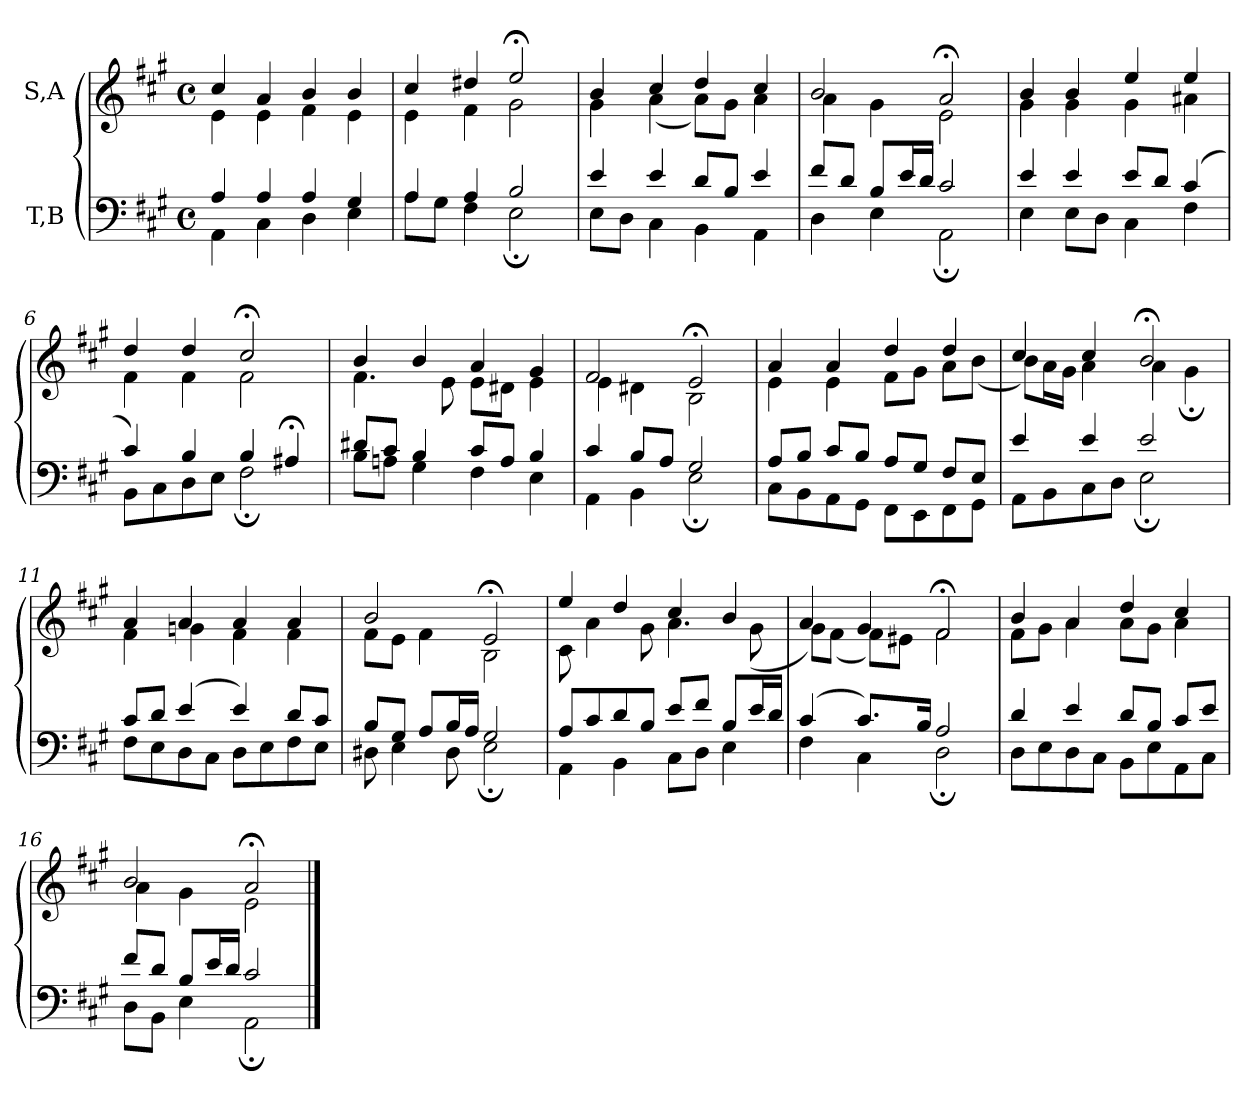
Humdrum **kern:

**kern	**kern
*part2	*part1
*staff2	*staff1
*I"T,B	*I"S,A
*clefF4	*clefG2
*k[f#c#g#]	*k[f#c#g#]
*M4/4	*M4/4
*met(c)	*met(c)
=1	=1
*^	*^
4A	4AA	4cc#	4e
4A	4C#	4a	4e
4A	4D	4b	4f#
4G#	4E	4b	4e
=2	=2	=2	=2
4A	8AL	4cc#	4e
.	8G#J	.	.
4A	4F#	4dd#X	4f#
2B	2E;	2ee;<	2g#
=3	=3	=3	=3
4e	8EL	4b	4g#
.	8DJ	.	.
4e	4C#	4cc#	(<4a
8dL	4BB	4dd	8aL)
8BJ	.	.	8g#J
4e	4AA	4cc#	4a
=4	=4	=4	=4
8f#L	4D	2b	4a
8dJ	.	.	.
8BL	4E	.	4g#
16eL	.	.	.
16dJJ	.	.	.
2c#	2AA;	2a;<	2e
=5	=5	=5	=5
4e	4E	4b	4g#
4e	8EL	4b	4g#
.	8DJ	.	.
8eL	4C#	4ee	4g#
8dJ	.	.	.
(>4c#	4F#	4ee	4a#X
=6	=6	=6	=6
4c#)	8BBL	4dd	4f#
.	8C#	.	.
4B	8D	4dd	4f#
.	8EJ	.	.
4B	2F#;	2cc#;<	2f#
4A#X;<	.	.	.
=7	=7	=7	=7
8d#XL	8BL	4b	4.f#
8c#J	8AnJ	.	.
4B	4G#	4b	.
.	.	.	8e
8c#L	4F#	4a	8eL
8AJ	.	.	8d#XJ
4B	4E	4g#	4e
=8	=8	=8	=8
4c#	4AA	2f#	4e
8BL	4BB	.	4d#X
8AJ	.	.	.
2G#	2E;	2e;<	2B
=9	=9	=9	=9
8AL	8C#L	4a	4e
8BJ	8BB	.	.
8c#L	8AA	4a	4e
8BJ	8GG#J	.	.
8AL	8FF#L	4dd	8f#L
8G#J	8EE	.	8g#J
8F#L	8FF#	4dd	8aL
8EJ	8GG#J	.	(<8bJ
=10	=10	=10	=10
4e	8AAL	4cc#	8bL)
.	8BB	.	16aL
.	.	.	16g#JJ
4e	8C#	4cc#	4a
.	8DJ	.	.
2e	2E;	2b;<	4a
.	.	.	4g#;
=11	=11	=11	=11
8c#L	8F#L	4a	4f#
8dJ	8E	.	.
(>4e	8D	4a	4gn
.	8C#J	.	.
4e)	8DL	4a	4f#
.	8E	.	.
8dL	8F#	4a	4f#
8c#J	8EJ	.	.
=12	=12	=12	=12
8BL	8D#X	2b	8f#L
8G#J	4E	.	8eJ
8AL	.	.	4f#
16BL	8D#	.	.
16AJJ	.	.	.
2G#	2E;	2e;<	2B
=13	=13	=13	=13
8AL	4AA	4ee	8c#
8c#	.	.	4a
8d	4BB	4dd	.
8BJ	.	.	8g#
8eL	8C#L	4cc#	4.a
8f#J	8DJ	.	.
8BL	4E	4b	.
16eL	.	.	(<8g#
16dJJ	.	.	.
=14	=14	=14	=14
(>4c#	4F#	4a	8g#L)
.	.	.	(<8f#J
8.c#L)	4C#	4g#	8f#L)
.	.	.	8e#XJ
16BJk	.	.	.
2A	2D;	2f#;<	2f#
=15	=15	=15	=15
4d	8DL	4b	8f#L
.	8E	.	8g#J
4e	8D	4a	4a
.	8C#J	.	.
8dL	8BBL	4dd	8aL
8BJ	8E	.	8g#J
8c#L	8AA	4cc#	4a
8eJ	8C#J	.	.
=16	=16	=16	=16
8f#L	8DL	2b	4a
8dJ	8BBJ	.	.
8BL	4E	.	4g#
16eL	.	.	.
16dJJ	.	.	.
2c#	2AA;	2a;<	2e
*v	*v	*	*
*	*v	*v
==	==
*-	*-
